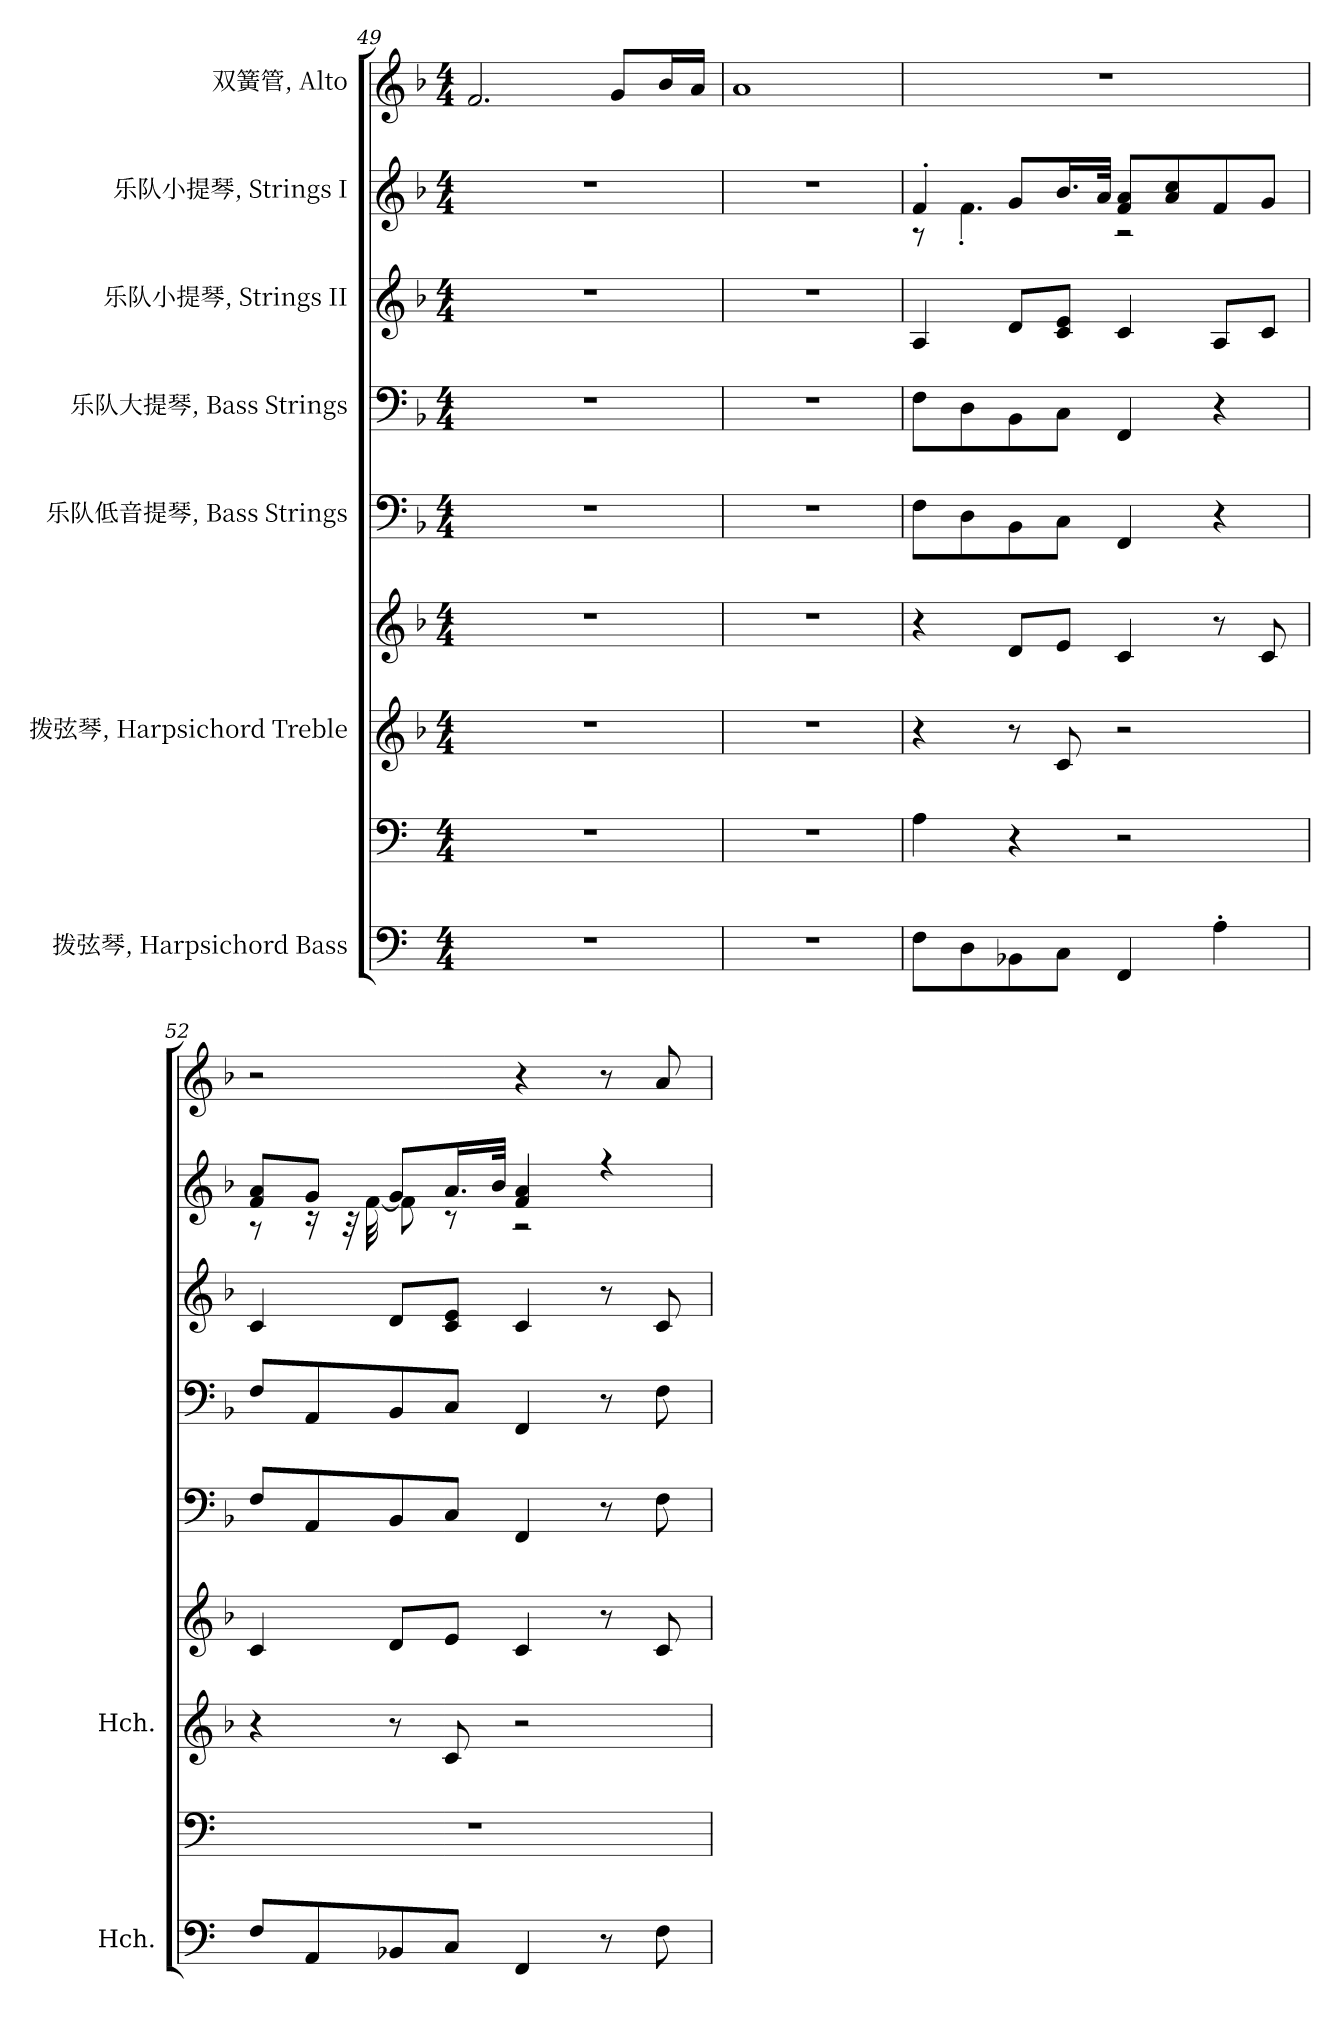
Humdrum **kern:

**kern	**kern	**kern	**kern	**kern	**kern	**kern	**kern	**kern
*part7	*part7	*part6	*part6	*part5	*part4	*part3	*part2	*part1
*staff9	*staff8	*staff7	*staff6	*staff5	*staff4	*staff3	*staff2	*staff1
*I"拨弦琴, Harpsichord Bass	*	*I"拨弦琴, Harpsichord Treble	*	*I"乐队低音提琴, Bass Strings	*I"乐队大提琴, Bass Strings	*I"乐队小提琴, Strings II	*I"乐队小提琴, Strings I	*I"双簧管, Alto
*I'Hch.	*	*I'Hch.	*	*	*	*	*	*
*clefF4	*clefF4	*clefG2	*clefG2	*clefF4	*clefF4	*clefG2	*clefG2	*clefG2
*	*	*	*	*ITrd7c12	*	*	*	*
*k[]	*k[]	*k[b-]	*k[b-]	*k[b-]	*k[b-]	*k[b-]	*k[b-]	*k[b-]
*M4/4	*M4/4	*M4/4	*M4/4	*M4/4	*M4/4	*M4/4	*M4/4	*M4/4
=49	=49	=49	=49	=49	=49	=49	=49	=49
1r	1r	1r	1r	1r	1r	1r	1r	2.f/
.	.	.	.	.	.	.	.	8g/L
.	.	.	.	.	.	.	.	16b-/L
.	.	.	.	.	.	.	.	16a/JJ
=50	=50	=50	=50	=50	=50	=50	=50	=50
1r	1r	1r	1r	1r	1r	1r	1r	1a
!!LO:PB:g=z
=51	=51	=51	=51	=51	=51	=51	=51	=51
*	*	*	*	*	*	*	*^	*
8F\L	4A\	4r	4r	8FF\L	8F\L	4A/	4f'/	8r	1r
8D\	.	.	.	8DD\	8D\	.	.	4.f'\	.
8BB-X\	4r	8r	8d/L	8BBB-\	8BB-\	8d/L	8g/L	.	.
8C\J	.	8c/	8e/J	8CC\J	8C\J	8c/ 8e/J	16.b-/L	.	.
.	.	.	.	.	.	.	32a/JJk	.	.
4FF/	2r	2r	4c/	4FFF/	4FF/	4c/	8f/ 8a/L	2r	.
.	.	.	.	.	.	.	8a/ 8cc/	.	.
4A'\	.	.	8r	4r	4r	8A/L	8f/	.	.
.	.	.	8c/	.	.	8c/J	8g/J	.	.
=52	=52	=52	=52	=52	=52	=52	=52	=52	=52
8F/L	1r	4r	4c/	8FF/L	8F/L	4c/	8f/ 8a/L	8r	2r
8AA/	.	.	.	8AAA/	8AA/	.	8g/J	16r	.
.	.	.	.	.	.	.	.	32r	.
.	.	.	.	.	.	.	.	[32f\	.
8BB-X/	.	8r	8d/L	8BBB-/	8BB-/	8d/L	8g/L	8f\]	.
8C/J	.	8c/	8e/J	8CC/J	8C/J	8c/ 8e/J	16.a/L	8r	.
.	.	.	.	.	.	.	32b-/JJk	.	.
4FF/	.	2r	4c/	4FFF/	4FF/	4c/	4f/ 4a/	2r	4r
8r	.	.	8r	8r	8r	8r	4r	.	8r
8F\	.	.	8c/	8FF\	8F\	8c/	.	.	8a/
*	*	*	*	*	*	*	*v	*v	*
=	=	=	=	=	=	=	=	=
*-	*-	*-	*-	*-	*-	*-	*-	*-
